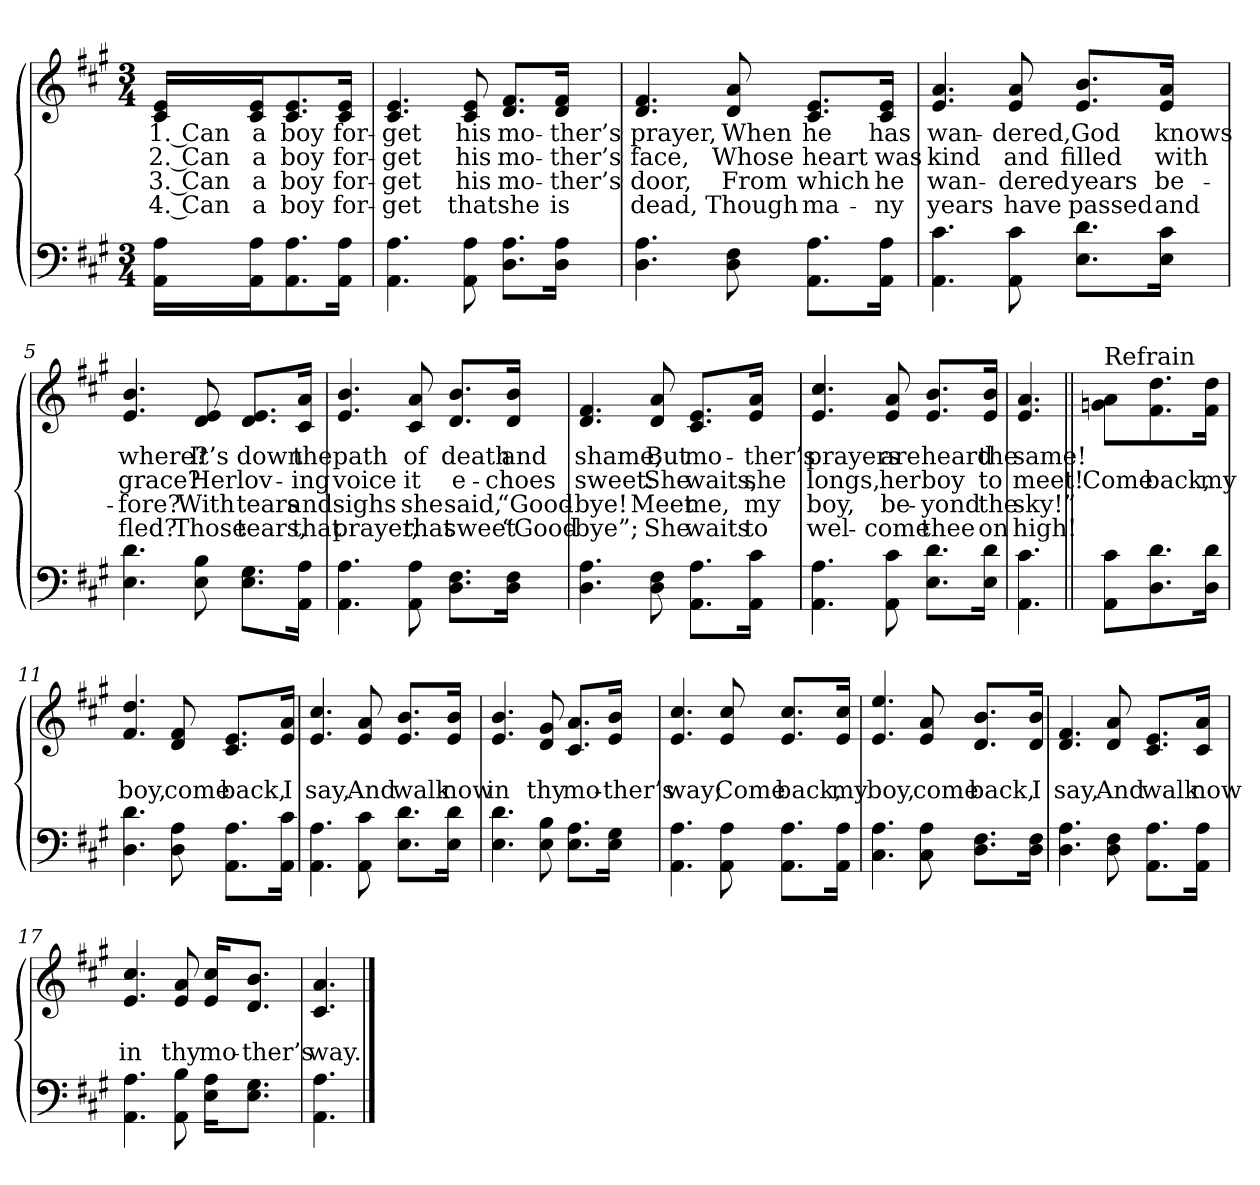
**kern	**kern	**text	**text	**text	**text
*part2	*part1	*part1	*part1	*part1	*part1
*staff2	*staff1	*staff1	*staff1	*staff1	*staff1
*clefF4	*clefG2	*	*	*	*
*k[f#c#g#]	*k[f#c#g#]	*	*	*	*
*A:	*A:	*	*	*	*
*M3/4	*M3/4	*	*	*	*
*MM80	*MM80	*	*	*	*
=1	=1	=1	=1	=1	=1
!	!	!LO:LY:b	!LO:LY:b	!LO:LY:b	!LO:LY:b
16AA\ 16A\LL	16c#/ 16e/LL	1. Can	2. Can	3. Can	4. Can
!	!	!LO:LY:b	!LO:LY:b	!LO:LY:b	!LO:LY:b
16AA\ 16A\J	16c#/ 16e/J	a	a	a	a
!	!	!LO:LY:b	!LO:LY:b	!LO:LY:b	!LO:LY:b
8.AA\ 8.A\	8.c#/ 8.e/	boy	boy	boy	boy
!	!	!LO:LY:b	!LO:LY:b	!LO:LY:b	!LO:LY:b
16AA\ 16A\Jk	16c#/ 16e/Jk	for-	for-	for-	for-
=2	=2	=2	=2	=2	=2
!	!	!LO:LY:b	!LO:LY:b	!LO:LY:b	!LO:LY:b
4.AA\ 4.A\	4.c#/ 4.e/	-get	-get	-get	-get
!	!	!LO:LY:b	!LO:LY:b	!LO:LY:b	!LO:LY:b
8AA\ 8A\	8c#/ 8e/	his	his	his	that
!	!	!LO:LY:b	!LO:LY:b	!LO:LY:b	!LO:LY:b
8.D\ 8.A\L	8.d/ 8.f#/L	mo-	mo-	mo-	she
!	!	!LO:LY:b	!LO:LY:b	!LO:LY:b	!LO:LY:b
16D\ 16A\Jk	16d/ 16f#/Jk	-ther’s	-ther’s	-ther’s	is
=3	=3	=3	=3	=3	=3
!	!	!LO:LY:b	!LO:LY:b	!LO:LY:b	!LO:LY:b
4.D\ 4.A\	4.d/ 4.f#/	prayer,	face,	door,	dead,
!	!	!LO:LY:b	!LO:LY:b	!LO:LY:b	!LO:LY:b
8D\ 8F#\	8d/ 8a/	When	Whose	From	Though
!	!	!LO:LY:b	!LO:LY:b	!LO:LY:b	!LO:LY:b
8.AA\ 8.A\L	8.c#/ 8.e/L	he	heart	which	ma-
!	!	!LO:LY:b	!LO:LY:b	!LO:LY:b	!LO:LY:b
16AA\ 16A\Jk	16c#/ 16e/Jk	has	was	he	-ny
=4	=4	=4	=4	=4	=4
!	!	!LO:LY:b	!LO:LY:b	!LO:LY:b	!LO:LY:b
4.AA\ 4.c#\	4.e/ 4.a/	wan-	kind	wan-	years
!	!	!LO:LY:b	!LO:LY:b	!LO:LY:b	!LO:LY:b
8AA\ 8c#\	8e/ 8a/	-dered,	and	-dered	have
!	!	!LO:LY:b	!LO:LY:b	!LO:LY:b	!LO:LY:b
8.E\ 8.d\L	8.e/ 8.b/L	God	filled	years	passed
!	!	!LO:LY:b	!LO:LY:b	!LO:LY:b	!LO:LY:b
16E\ 16c#\Jk	16e/ 16a/Jk	knows	with	be-	and
!!LO:LB:g=z
=5	=5	=5	=5	=5	=5
!	!	!LO:LY:b	!LO:LY:b	!LO:LY:b	!LO:LY:b
4.E\ 4.d\	4.e/ 4.b/	where?	grace?	-fore?	fled?
!	!	!LO:LY:b	!LO:LY:b	!LO:LY:b	!LO:LY:b
8E\ 8B\	8d/ 8e/	It’s	Her	With	Those
!	!	!LO:LY:b	!LO:LY:b	!LO:LY:b	!LO:LY:b
8.E\ 8.G#\L	8.d/ 8.e/L	down	lov-	tears	tears,
!	!	!LO:LY:b	!LO:LY:b	!LO:LY:b	!LO:LY:b
16AA\ 16A\Jk	16c#/ 16a/Jk	the	-ing	and	that
=6	=6	=6	=6	=6	=6
!	!	!LO:LY:b	!LO:LY:b	!LO:LY:b	!LO:LY:b
4.AA\ 4.A\	4.e/ 4.b/	path	voice	sighs	prayer,
!	!	!LO:LY:b	!LO:LY:b	!LO:LY:b	!LO:LY:b
8AA\ 8A\	8c#/ 8a/	of	it	she	that
!	!	!LO:LY:b	!LO:LY:b	!LO:LY:b	!LO:LY:b
8.D\ 8.F#\L	8.d/ 8.b/L	death	e-	said,	sweet
!	!	!LO:LY:b	!LO:LY:b	!LO:LY:b	!LO:LY:b
16D\ 16F#\Jk	16d/ 16b/Jk	and	-choes	“Good-	“Good-
=7	=7	=7	=7	=7	=7
!	!	!LO:LY:b	!LO:LY:b	!LO:LY:b	!LO:LY:b
4.D\ 4.A\	4.d/ 4.f#/	shame,	sweet:	-bye!	-bye”;
!	!	!LO:LY:b	!LO:LY:b	!LO:LY:b	!LO:LY:b
8D\ 8F#\	8d/ 8a/	But	She	Meet	She
!	!	!LO:LY:b	!LO:LY:b	!LO:LY:b	!LO:LY:b
8.AA\ 8.A\L	8.c#/ 8.e/L	mo-	waits,	me,	waits
!	!	!LO:LY:b	!LO:LY:b	!LO:LY:b	!LO:LY:b
16AA\ 16c#\Jk	16e/ 16a/Jk	-ther’s	she	my	to
!!LO:LB:g=z
=8	=8	=8	=8	=8	=8
!	!	!LO:LY:b	!LO:LY:b	!LO:LY:b	!LO:LY:b
4.AA\ 4.A\	4.e/ 4.cc#/	prayers	longs,	boy,	wel-
!	!	!LO:LY:b	!LO:LY:b	!LO:LY:b	!LO:LY:b
8AA\ 8c#\	8e/ 8a/	are	her	be-	-come
!	!	!LO:LY:b	!LO:LY:b	!LO:LY:b	!LO:LY:b
8.E\ 8.d\L	8.e/ 8.b/L	heard	boy	-yond	thee
!	!	!LO:LY:b	!LO:LY:b	!LO:LY:b	!LO:LY:b
16E\ 16d\Jk	16e/ 16b/Jk	the	to	the	on
=9	=9	=9	=9	=9	=9
!	!	!LO:LY:b	!LO:LY:b	!LO:LY:b	!LO:LY:b
4.AA\ 4.c#\	4.e/ 4.a/	same!	meet!	sky!”	high!
=10||	=10||	=10||	=10||	=10||	=10||
!	!LO:TX:a:t=Refrain	!	!	!	!
!	!	!	!LO:LY:b	!	!
8AA\ 8c#\L	8gn\ 8a\L	.	Come	.	.
!	!	!	!LO:LY:b	!	!
8.D\ 8.d\	8.f#\ 8.dd\	.	back,	.	.
!	!	!	!LO:LY:b	!	!
16D\ 16d\Jk	16f#\ 16dd\Jk	.	my	.	.
=11	=11	=11	=11	=11	=11
!	!	!	!LO:LY:b	!	!
4.D\ 4.d\	4.f#/ 4.dd/	.	boy,	.	.
!	!	!	!LO:LY:b	!	!
8D\ 8A\	8d/ 8f#/	.	come	.	.
!	!	!	!LO:LY:b	!	!
8.AA\ 8.A\L	8.c#/ 8.e/L	.	back,	.	.
!	!	!	!LO:LY:b	!	!
16AA\ 16c#\Jk	16e/ 16a/Jk	.	I	.	.
=12	=12	=12	=12	=12	=12
!	!	!	!LO:LY:b	!	!
4.AA\ 4.A\	4.e/ 4.cc#/	.	say,	.	.
!	!	!	!LO:LY:b	!	!
8AA\ 8c#\	8e/ 8a/	.	And	.	.
!	!	!	!LO:LY:b	!	!
8.E\ 8.d\L	8.e/ 8.b/L	.	walk	.	.
!	!	!	!LO:LY:b	!	!
16E\ 16d\Jk	16e/ 16b/Jk	.	now	.	.
!!LO:LB:g=z
=13	=13	=13	=13	=13	=13
!	!	!	!LO:LY:b	!	!
4.E\ 4.d\	4.e/ 4.b/	.	in	.	.
!	!	!	!LO:LY:b	!	!
8E\ 8B\	8d/ 8g#/	.	thy	.	.
!	!	!	!LO:LY:b	!	!
8.E\ 8.A\L	8.c#/ 8.a/L	.	mo-	.	.
!	!	!	!LO:LY:b	!	!
16E\ 16G#\Jk	16e/ 16b/Jk	.	-ther’s	.	.
=14	=14	=14	=14	=14	=14
!	!	!	!LO:LY:b	!	!
4.AA\ 4.A\	4.e/ 4.cc#/	.	way;	.	.
!	!	!	!LO:LY:b	!	!
8AA\ 8A\	8e/ 8cc#/	.	Come	.	.
!	!	!	!LO:LY:b	!	!
8.AA\ 8.A\L	8.e/ 8.cc#/L	.	back,	.	.
!	!	!	!LO:LY:b	!	!
16AA\ 16A\Jk	16e/ 16cc#/Jk	.	my	.	.
=15	=15	=15	=15	=15	=15
!	!	!	!LO:LY:b	!	!
4.C#\ 4.A\	4.e/ 4.ee/	.	boy,	.	.
!	!	!	!LO:LY:b	!	!
8C#\ 8A\	8e/ 8a/	.	come	.	.
!	!	!	!LO:LY:b	!	!
8.D\ 8.F#\L	8.d/ 8.b/L	.	back,	.	.
!	!	!	!LO:LY:b	!	!
16D\ 16F#\Jk	16d/ 16b/Jk	.	I	.	.
=16	=16	=16	=16	=16	=16
!	!	!	!LO:LY:b	!	!
4.D\ 4.A\	4.d/ 4.f#/	.	say,	.	.
!	!	!	!LO:LY:b	!	!
8D\ 8F#\	8d/ 8a/	.	And	.	.
!	!	!	!LO:LY:b	!	!
8.AA\ 8.A\L	8.c#/ 8.e/L	.	walk	.	.
!	!	!	!LO:LY:b	!	!
16AA\ 16A\Jk	16c#/ 16a/Jk	.	now	.	.
=17	=17	=17	=17	=17	=17
!	!	!	!LO:LY:b	!	!
4.AA\ 4.A\	4.e/ 4.cc#/	.	in	.	.
!	!	!	!LO:LY:b	!	!
8AA\ 8B\	8e/ 8a/	.	thy	.	.
!	!	!	!LO:LY:b	!	!
16E\ 16A\KL	16e/ 16cc#/KL	.	mo-	.	.
!	!	!	!LO:LY:b	!	!
8.E\ 8.G#\J	8.d/ 8.b/J	.	-ther’s	.	.
!!LO:PB:g=z
=18	=18	=18	=18	=18	=18
!	!	!	!LO:LY:b	!	!
4.AA\ 4.A\	4.c#/ 4.a/	.	way.	.	.
==	==	==	==	==	==
*-	*-	*-	*-	*-	*-
